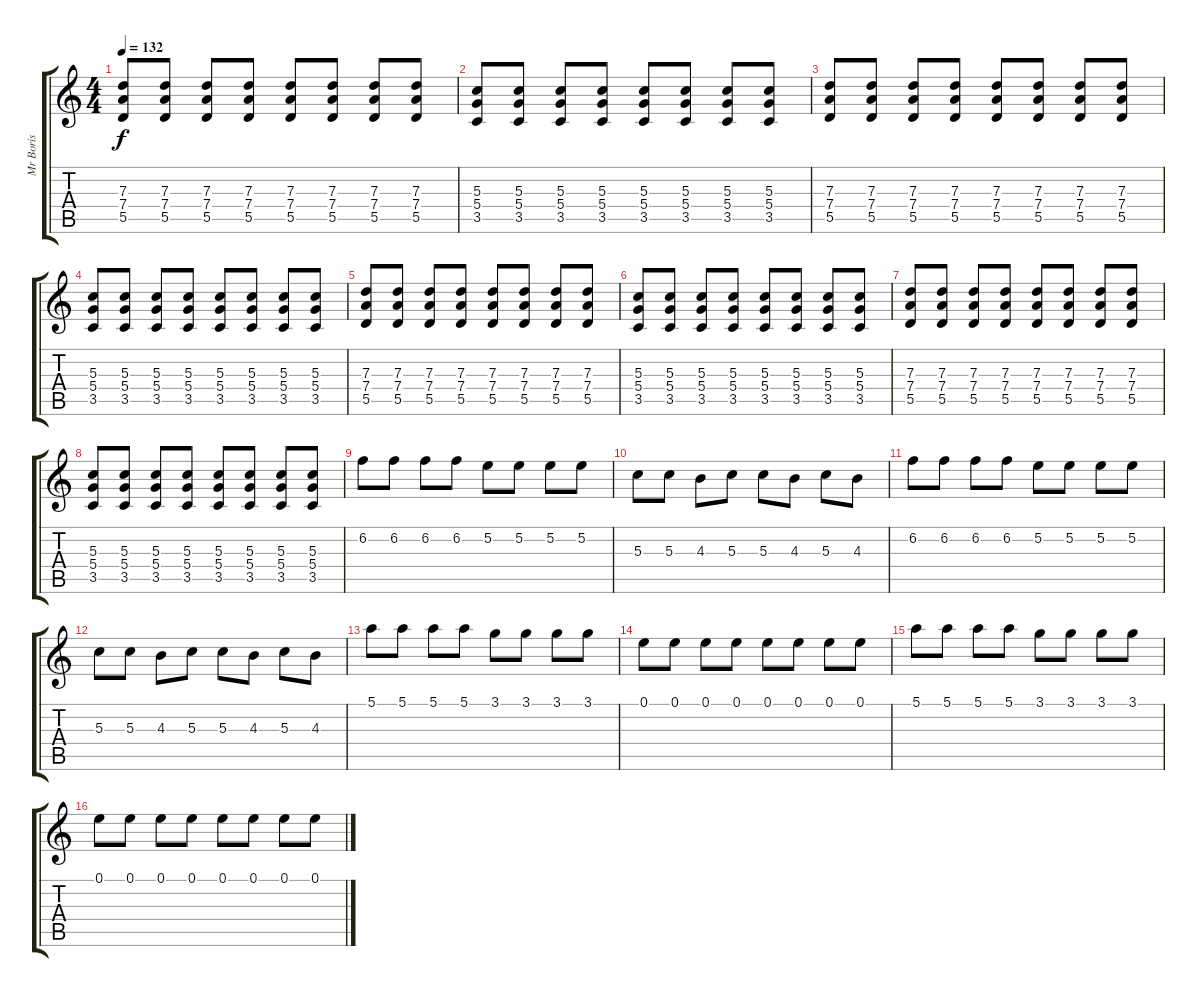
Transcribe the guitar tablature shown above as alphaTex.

\track ("Mr Boris" "Mr Boris") {instrument distortionguitar}
\staff {score tabs}
\tuning (E4 B3 G3 D3 A2 E2) {hide}
\ts (4 4)
\tempo 132
\clef g2
\ks c
(7.3 7.4 5.5).8{dy f} (7.3 7.4 5.5).8 (7.3 7.4 5.5).8 (7.3 7.4 5.5).8 (7.3 7.4 5.5).8 (7.3 7.4 5.5).8 (7.3 7.4 5.5).8 (7.3 7.4 5.5).8 |
(5.3 5.4 3.5).8 (5.3 5.4 3.5).8 (5.3 5.4 3.5).8 (5.3 5.4 3.5).8 (5.3 5.4 3.5).8 (5.3 5.4 3.5).8 (5.3 5.4 3.5).8 (5.3 5.4 3.5).8 |
(7.3 7.4 5.5).8 (7.3 7.4 5.5).8 (7.3 7.4 5.5).8 (7.3 7.4 5.5).8 (7.3 7.4 5.5).8 (7.3 7.4 5.5).8 (7.3 7.4 5.5).8 (7.3 7.4 5.5).8 |
(5.3 5.4 3.5).8 (5.3 5.4 3.5).8 (5.3 5.4 3.5).8 (5.3 5.4 3.5).8 (5.3 5.4 3.5).8 (5.3 5.4 3.5).8 (5.3 5.4 3.5).8 (5.3 5.4 3.5).8 |
(7.3 7.4 5.5).8 (7.3 7.4 5.5).8 (7.3 7.4 5.5).8 (7.3 7.4 5.5).8 (7.3 7.4 5.5).8 (7.3 7.4 5.5).8 (7.3 7.4 5.5).8 (7.3 7.4 5.5).8 |
(5.3 5.4 3.5).8 (5.3 5.4 3.5).8 (5.3 5.4 3.5).8 (5.3 5.4 3.5).8 (5.3 5.4 3.5).8 (5.3 5.4 3.5).8 (5.3 5.4 3.5).8 (5.3 5.4 3.5).8 |
(7.3 7.4 5.5).8 (7.3 7.4 5.5).8 (7.3 7.4 5.5).8 (7.3 7.4 5.5).8 (7.3 7.4 5.5).8 (7.3 7.4 5.5).8 (7.3 7.4 5.5).8 (7.3 7.4 5.5).8 |
(5.3 5.4 3.5).8 (5.3 5.4 3.5).8 (5.3 5.4 3.5).8 (5.3 5.4 3.5).8 (5.3 5.4 3.5).8 (5.3 5.4 3.5).8 (5.3 5.4 3.5).8 (5.3 5.4 3.5).8 |
6.2.8 6.2.8 6.2.8 6.2.8 5.2.8 5.2.8 5.2.8 5.2.8 |
5.3.8 5.3.8 4.3.8 5.3.8 5.3.8 4.3.8 5.3.8 4.3.8 |
6.2.8 6.2.8 6.2.8 6.2.8 5.2.8 5.2.8 5.2.8 5.2.8 |
5.3.8 5.3.8 4.3.8 5.3.8 5.3.8 4.3.8 5.3.8 4.3.8 |
5.1.8 5.1.8 5.1.8 5.1.8 3.1.8 3.1.8 3.1.8 3.1.8 |
0.1.8 0.1.8 0.1.8 0.1.8 0.1.8 0.1.8 0.1.8 0.1.8 |
5.1.8 5.1.8 5.1.8 5.1.8 3.1.8 3.1.8 3.1.8 3.1.8 |
0.1.8 0.1.8 0.1.8 0.1.8 0.1.8 0.1.8 0.1.8 0.1.8
